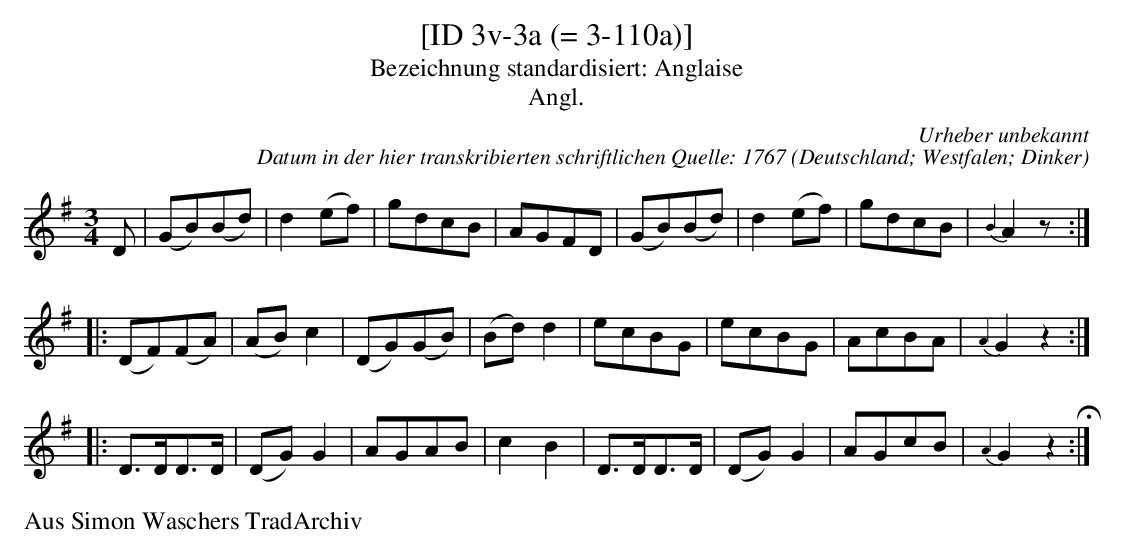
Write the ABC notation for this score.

X:1
T:[ID 3v-3a (= 3-110a)]
T:Bezeichnung standardisiert: Anglaise
T:Angl.
C:Urheber unbekannt
C:Datum in der hier transkribierten schriftlichen Quelle: 1767
O:Deutschland; Westfalen; Dinker
L:1/16
M:3/4 %2/4
K:G
D2 |\ %auftakt
(G2B2)(B2d2) | d4(e2f2) | g2d2c2B2 | A2G2F2D2 | (G2B2)(B2d2) | d4(e2f2) | g2d2c2B2 | {B2}A4z2 ::
(D2F2)(F2A2) | (A2B2)c4 | (D2G2)(G2B2) | (B2d2)d4 | e2c2B2G2 | e2c2B2G2 | A2c2B2A2 | {A2}G4z4 ::
D2>D2D2>D2 | (D2G2)G4 | A2G2A2B2 | c4B4 | D2>D2D2>D2 | (D2G2)G4 | A2G2c2B2 | {A2}G4z4 H:|
